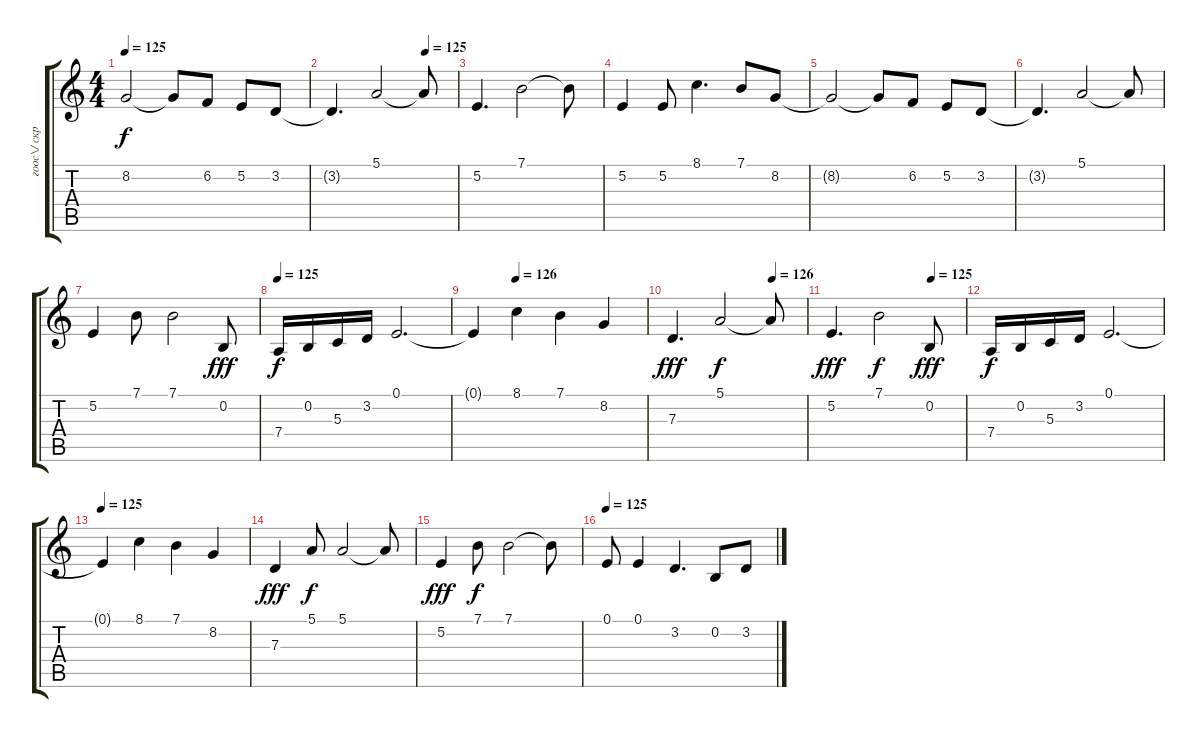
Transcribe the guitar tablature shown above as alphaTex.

\track ("гоос\\/ скрипка" "гоос\\/ скр") {instrument viola}
\staff {score tabs}
\tuning (E4 B3 G3 D3 A2 E2) {hide}
\ts (4 4)
\tempo 125
\clef g2
\ks c
8.2{t}.2{dy f} 8.2{t}.8 6.2.8 5.2.8 3.2.8 |
\tempo (125 0.75)
3.2{t}.4{d} 5.1.2 5.1{t}.8 |
5.2.4{d} 7.1.2 7.1{t}.8 |
5.2.4 5.2.8 8.1.4{d} 7.1.8 8.2.8 |
8.2{t}.2 8.2{t}.8 6.2.8 5.2.8 3.2.8 |
3.2{t}.4{d} 5.1.2 5.1{t}.8 |
5.2.4 7.1.8 7.1.2 0.2.8{dy fff} |
\tempo 125
7.4.16{dy f} 0.2.16 5.3.16 3.2.16 0.1.2{d} |
\tempo (126 0.25)
0.1{t}.4 8.1.4 7.1.4 8.2.4 |
\tempo (126 0.75)
7.3.4{d dy fff} 5.1.2{dy f} 5.1{t}.8 |
\tempo (125 0.75)
5.2.4{d dy fff} 7.1.2{dy f} 0.2.8{dy fff} |
7.4.16{dy f} 0.2.16 5.3.16 3.2.16 0.1.2{d} |
\tempo 125
0.1{t}.4 8.1.4 7.1.4 8.2.4 |
7.3.4{dy fff} 5.1.8{dy f} 5.1.2 5.1{t}.8 |
5.2.4{dy fff} 7.1.8{dy f} 7.1.2 7.1{t}.8 |
\tempo 125
0.1.8 0.1.4 3.2.4{d} 0.2.8 3.2.8
